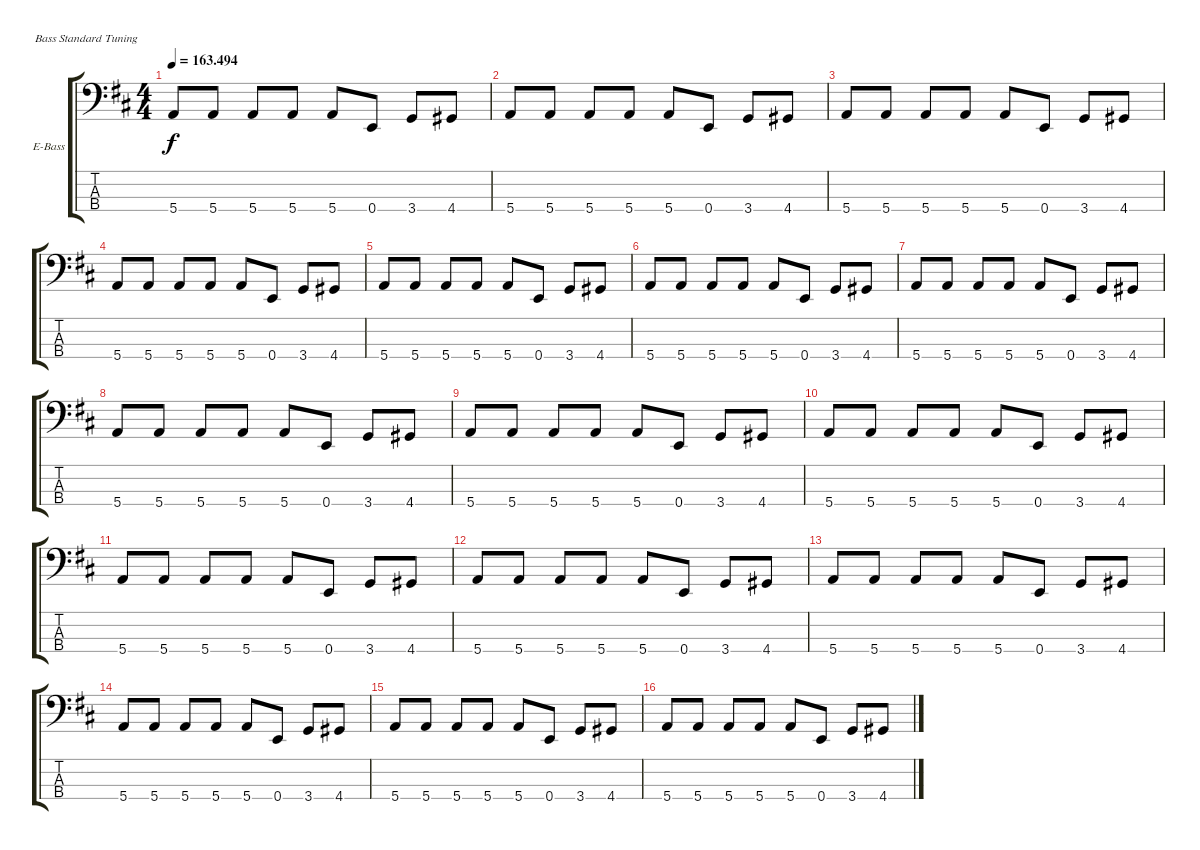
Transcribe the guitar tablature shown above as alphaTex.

\bracketExtendMode groupsimilarinstruments
\firstSystemTrackNameOrientation horizontal
\otherSystemsTrackNameOrientation horizontal
\track ("Bass" "E-Bass") {instrument electricbassfinger}
\staff {score tabs}
\tuning (G2 D2 A1 E1)
\ts (4 4)
\tempo
163.494
\accidentals auto
\clef f4
\ottava regular
\simile none
\ks d
5.4.8{dy f} 5.4.8 5.4.8 5.4.8 5.4.8 0.4.8 3.4.8 4.4.8 |
5.4.8 5.4.8 5.4.8 5.4.8 5.4.8 0.4.8 3.4.8 4.4.8 |
5.4.8 5.4.8 5.4.8 5.4.8 5.4.8 0.4.8 3.4.8 4.4.8 |
5.4.8 5.4.8 5.4.8 5.4.8 5.4.8 0.4.8 3.4.8 4.4.8 |
5.4.8 5.4.8 5.4.8 5.4.8 5.4.8 0.4.8 3.4.8 4.4.8 |
5.4.8 5.4.8 5.4.8 5.4.8 5.4.8 0.4.8 3.4.8 4.4.8 |
5.4.8 5.4.8 5.4.8 5.4.8 5.4.8 0.4.8 3.4.8 4.4.8 |
5.4.8 5.4.8 5.4.8 5.4.8 5.4.8 0.4.8 3.4.8 4.4.8 |
5.4.8 5.4.8 5.4.8 5.4.8 5.4.8 0.4.8 3.4.8 4.4.8 |
5.4.8 5.4.8 5.4.8 5.4.8 5.4.8 0.4.8 3.4.8 4.4.8 |
5.4.8 5.4.8 5.4.8 5.4.8 5.4.8 0.4.8 3.4.8 4.4.8 |
5.4.8 5.4.8 5.4.8 5.4.8 5.4.8 0.4.8 3.4.8 4.4.8 |
5.4.8 5.4.8 5.4.8 5.4.8 5.4.8 0.4.8 3.4.8 4.4.8 |
5.4.8 5.4.8 5.4.8 5.4.8 5.4.8 0.4.8 3.4.8 4.4.8 |
5.4.8 5.4.8 5.4.8 5.4.8 5.4.8 0.4.8 3.4.8 4.4.8 |
5.4.8 5.4.8 5.4.8 5.4.8 5.4.8 0.4.8 3.4.8 4.4.8
